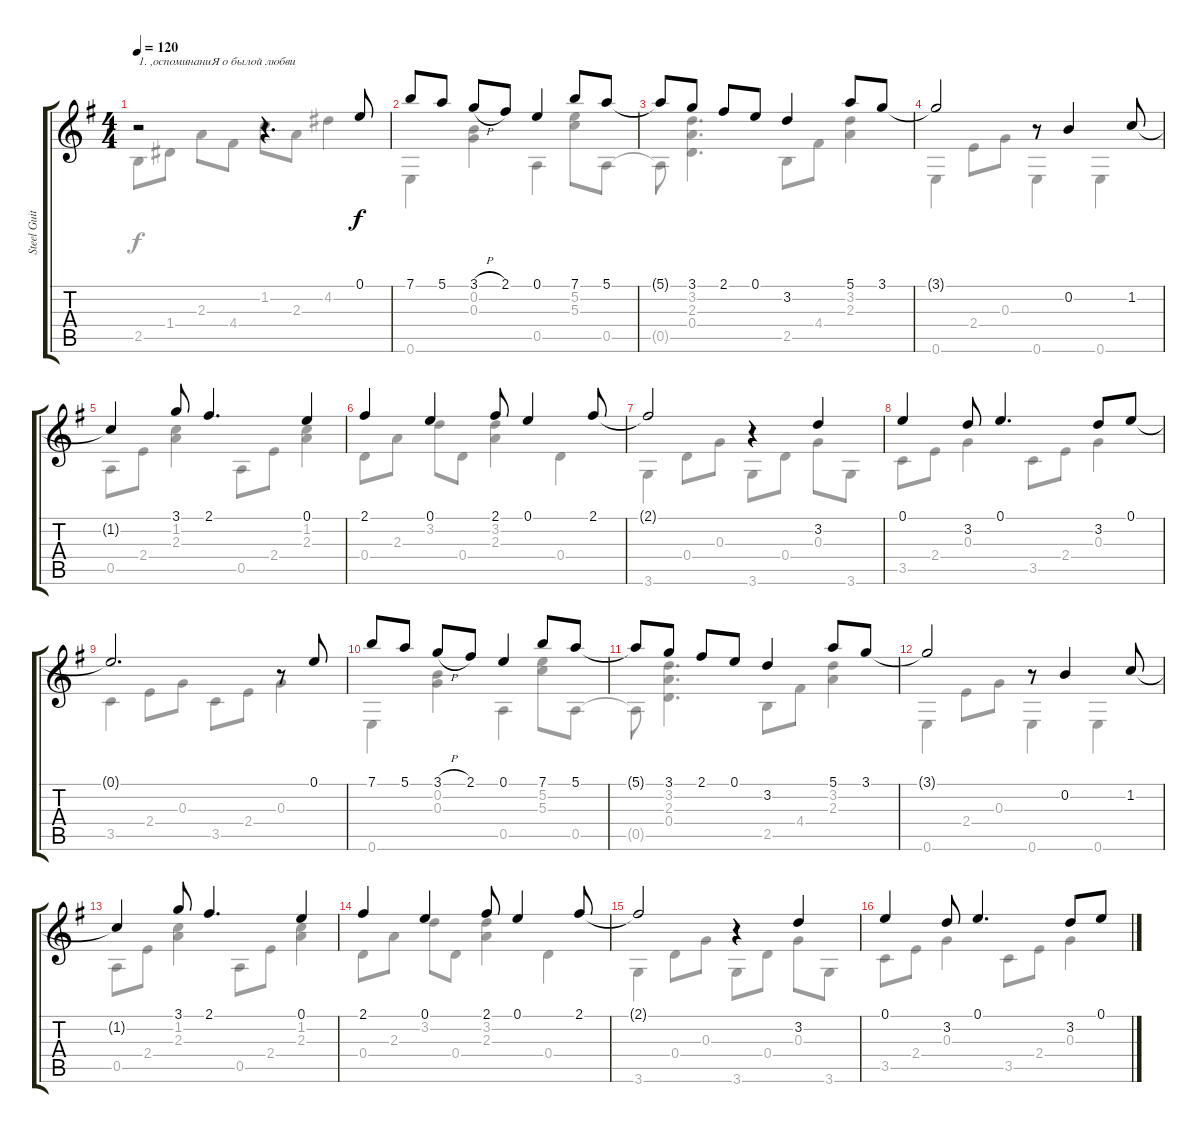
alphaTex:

\track ("Steel Guitar" "Steel Guit") {instrument acousticguitarsteel}
\staff {score tabs}
\tuning (E4 B3 G3 D3 A2 E2) {hide}
\voice
\ts (4 4)
\tempo 120
\clef g2
\ks g
r.2{txt "1. ‚оспоминаниЯ о былой любви" dy f instrument acousticguitarsteel} r.4{d} 0.1.8 |
7.1.8 5.1.8 3.1{h}.8 2.1.8 0.1.4 7.1.8 5.1.8 |
5.1{t}.8 3.1.8 2.1.8 0.1.8 3.2.4 5.1.8 3.1.8 |
3.1{t}.2 r.8 0.2.4 1.2.8 |
1.2{t}.4 3.1.8 2.1.4{d} 0.1.4 |
2.1.4 0.1.4 2.1.8 0.1.4 2.1.8 |
2.1{t}.2 r.4 3.2.4 |
0.1.4 3.2.8 0.1.4{d} 3.2.8 0.1.8 |
0.1{t}.2{d} r.8 0.1.8 |
7.1.8 5.1.8 3.1{h}.8 2.1.8 0.1.4 7.1.8 5.1.8 |
5.1{t}.8 3.1.8 2.1.8 0.1.8 3.2.4 5.1.8 3.1.8 |
3.1{t}.2 r.8 0.2.4 1.2.8 |
1.2{t}.4 3.1.8 2.1.4{d} 0.1.4 |
2.1.4 0.1.4 2.1.8 0.1.4 2.1.8 |
2.1{t}.2 r.4 3.2.4 |
0.1.4 3.2.8 0.1.4{d} 3.2.8 0.1.8
\voice
\clef g2
\ottava regular
\simile none
\ks g
2.5.8{dy f} 1.4.8 2.3.8 4.4.8 1.2.8 2.3.8 4.2.4 |
0.6.4 (0.2 0.3).4 0.5.4 (5.2 5.3).8 0.5.8 |
0.5{t}.8 (3.2 2.3 0.4).4{d} 2.5.8 4.4.8 (3.2 2.3).4 |
0.6.4 2.4.8 0.3.8 0.6.4 0.6.4 |
0.5.8 2.4.8 (1.2 2.3).4 0.5.8 2.4.8 (1.2 2.3).4 |
0.4.8 2.3.8 3.2.8 0.4.8 (3.2 2.3).4 0.4.4 |
3.6.4 0.4.8 0.3.8 3.6.8 0.4.8 0.3.8 3.6.8 |
3.5.8 2.4.8 0.3.4 3.5.8 2.4.8 0.3.4 |
3.5.4 2.4.8 0.3.8 3.5.8 2.4.8 0.3.4 |
0.6.4 (0.2 0.3).4 0.5.4 (5.2 5.3).8 0.5.8 |
0.5{t}.8 (3.2 2.3 0.4).4{d} 2.5.8 4.4.8 (3.2 2.3).4 |
0.6.4 2.4.8 0.3.8 0.6.4 0.6.4 |
0.5.8 2.4.8 (1.2 2.3).4 0.5.8 2.4.8 (1.2 2.3).4 |
0.4.8 2.3.8 3.2.8 0.4.8 (3.2 2.3).4 0.4.4 |
3.6.4 0.4.8 0.3.8 3.6.8 0.4.8 0.3.8 3.6.8 |
3.5.8 2.4.8 0.3.4 3.5.8 2.4.8 0.3.4
